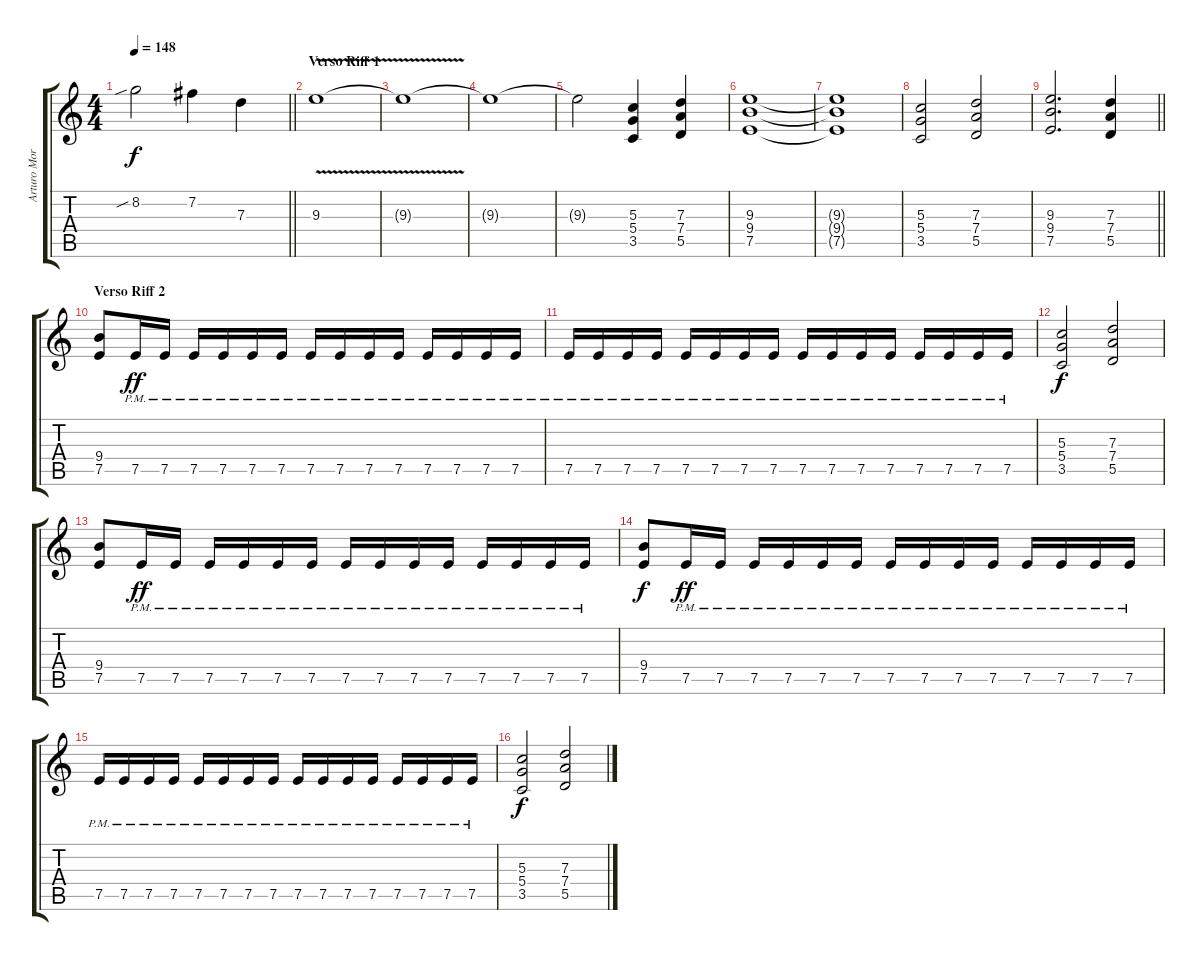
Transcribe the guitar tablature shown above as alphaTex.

\track ("Arturo Morras" "Arturo Mor") {instrument distortionguitar}
\staff {score tabs}
\tuning (E4 B3 G3 D3 A2 E2) {hide}
\ts (4 4)
\tempo 148
\clef g2
\barLineRight lightlight
\ks c
8.2{sib}.2{dy f} 7.2.4 7.3.4 |
\section ("" "Verso Riff 1")
9.3{v}.1 |
9.3{t}.1{volume 5} |
9.3{t}.1 |
9.3{t}.2 (5.3 5.4 3.5).4{volume 11} (7.3 7.4 5.5).4 |
(9.3 9.4 7.5).1{volume 11} |
(9.3{t} 9.4{t} 7.5{t}).1 |
(5.3 5.4 3.5).2 (7.3 7.4 5.5).2 |
\barLineRight lightlight
(9.3 9.4 7.5).2{d} (7.3 7.4 5.5).4 |
\section ("" "Verso Riff 2")
(9.4 7.5).8 7.5{pm}.16{dy ff} 7.5{pm}.16 7.5{pm}.16 7.5{pm}.16 7.5{pm}.16 7.5{pm}.16 7.5{pm}.16 7.5{pm}.16 7.5{pm}.16 7.5{pm}.16 7.5{pm}.16 7.5{pm}.16 7.5{pm}.16 7.5{pm}.16 |
7.5{pm}.16 7.5{pm}.16 7.5{pm}.16 7.5{pm}.16 7.5{pm}.16 7.5{pm}.16 7.5{pm}.16 7.5{pm}.16 7.5{pm}.16 7.5{pm}.16 7.5{pm}.16 7.5{pm}.16 7.5{pm}.16 7.5{pm}.16 7.5{pm}.16 7.5{pm}.16 |
(5.3 5.4 3.5).2{dy f} (7.3 7.4 5.5).2 |
(9.4 7.5).8 7.5{pm}.16{dy ff} 7.5{pm}.16 7.5{pm}.16 7.5{pm}.16 7.5{pm}.16 7.5{pm}.16 7.5{pm}.16 7.5{pm}.16 7.5{pm}.16 7.5{pm}.16 7.5{pm}.16 7.5{pm}.16 7.5{pm}.16 7.5{pm}.16 |
(9.4 7.5).8{dy f} 7.5{pm}.16{dy ff} 7.5{pm}.16 7.5{pm}.16 7.5{pm}.16 7.5{pm}.16 7.5{pm}.16 7.5{pm}.16 7.5{pm}.16 7.5{pm}.16 7.5{pm}.16 7.5{pm}.16 7.5{pm}.16 7.5{pm}.16 7.5{pm}.16 |
7.5{pm}.16 7.5{pm}.16 7.5{pm}.16 7.5{pm}.16 7.5{pm}.16 7.5{pm}.16 7.5{pm}.16 7.5{pm}.16 7.5{pm}.16 7.5{pm}.16 7.5{pm}.16 7.5{pm}.16 7.5{pm}.16 7.5{pm}.16 7.5{pm}.16 7.5{pm}.16 |
(5.3 5.4 3.5).2{dy f} (7.3 7.4 5.5).2
